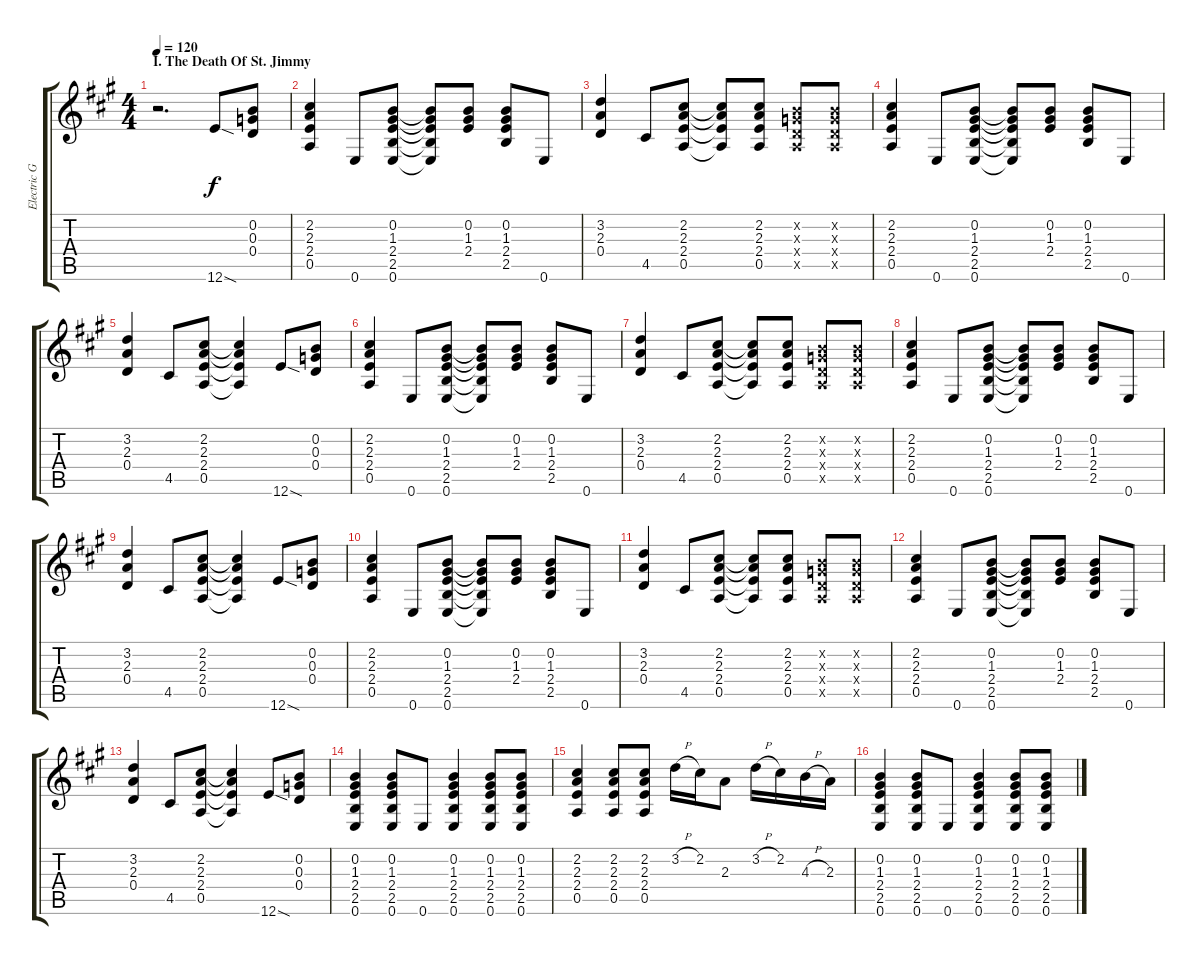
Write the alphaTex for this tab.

\track ("Electric Guitar 1" "Electric G") {instrument electricguitarclean}
\staff {score tabs}
\tuning (E4 B3 G3 D3 A2 E2) {hide}
\ts (4 4)
\section ("" "I. The Death Of St. Jimmy")
\tempo 120
\clef g2
\ks a
r.2{d dy f instrument electricguitarclean} 12.6{sod}.8 (0.2 0.3 0.4).8 |
(2.2 2.3 2.4 0.5).4 0.6.8 (0.2 1.3 2.4 2.5 0.6).8 (0.2{t} 1.3{t} 2.4{t} 2.5{t} 0.6{t}).8 (0.2 1.3 2.4).8 (0.2 1.3 2.4 2.5).8 0.6.8 |
(3.2 2.3 0.4).4 4.5.8 (2.2 2.3 2.4 0.5).8 (2.2{t} 2.3{t} 2.4{t} 0.5{t}).8 (2.2 2.3 2.4 0.5).8 (0.2{x} 0.3{x} 0.4{x} 0.5{x}).8 (0.2{x} 0.3{x} 0.4{x} 0.5{x}).8 |
(2.2 2.3 2.4 0.5).4 0.6.8 (0.2 1.3 2.4 2.5 0.6).8 (0.2{t} 1.3{t} 2.4{t} 2.5{t} 0.6{t}).8 (0.2 1.3 2.4).8 (0.2 1.3 2.4 2.5).8 0.6.8 |
(3.2 2.3 0.4).4 4.5.8 (2.2 2.3 2.4 0.5).8 (2.2{t} 2.3{t} 2.4{t} 0.5{t}).4 12.6{sod}.8 (0.2 0.3 0.4).8 |
(2.2 2.3 2.4 0.5).4 0.6.8 (0.2 1.3 2.4 2.5 0.6).8 (0.2{t} 1.3{t} 2.4{t} 2.5{t} 0.6{t}).8 (0.2 1.3 2.4).8 (0.2 1.3 2.4 2.5).8 0.6.8 |
(3.2 2.3 0.4).4 4.5.8 (2.2 2.3 2.4 0.5).8 (2.2{t} 2.3{t} 2.4{t} 0.5{t}).8 (2.2 2.3 2.4 0.5).8 (0.2{x} 0.3{x} 0.4{x} 0.5{x}).8 (0.2{x} 0.3{x} 0.4{x} 0.5{x}).8 |
(2.2 2.3 2.4 0.5).4 0.6.8 (0.2 1.3 2.4 2.5 0.6).8 (0.2{t} 1.3{t} 2.4{t} 2.5{t} 0.6{t}).8 (0.2 1.3 2.4).8 (0.2 1.3 2.4 2.5).8 0.6.8 |
(3.2 2.3 0.4).4 4.5.8 (2.2 2.3 2.4 0.5).8 (2.2{t} 2.3{t} 2.4{t} 0.5{t}).4 12.6{sod}.8 (0.2 0.3 0.4).8 |
(2.2 2.3 2.4 0.5).4 0.6.8 (0.2 1.3 2.4 2.5 0.6).8 (0.2{t} 1.3{t} 2.4{t} 2.5{t} 0.6{t}).8 (0.2 1.3 2.4).8 (0.2 1.3 2.4 2.5).8 0.6.8 |
(3.2 2.3 0.4).4 4.5.8 (2.2 2.3 2.4 0.5).8 (2.2{t} 2.3{t} 2.4{t} 0.5{t}).8 (2.2 2.3 2.4 0.5).8 (0.2{x} 0.3{x} 0.4{x} 0.5{x}).8 (0.2{x} 0.3{x} 0.4{x} 0.5{x}).8 |
(2.2 2.3 2.4 0.5).4 0.6.8 (0.2 1.3 2.4 2.5 0.6).8 (0.2{t} 1.3{t} 2.4{t} 2.5{t} 0.6{t}).8 (0.2 1.3 2.4).8 (0.2 1.3 2.4 2.5).8 0.6.8 |
(3.2 2.3 0.4).4 4.5.8 (2.2 2.3 2.4 0.5).8 (2.2{t} 2.3{t} 2.4{t} 0.5{t}).4 12.6{sod}.8 (0.2 0.3 0.4).8 |
(0.2 1.3 2.4 2.5 0.6).4 (0.2 1.3 2.4 2.5 0.6).8 0.6.8 (0.2 1.3 2.4 2.5 0.6).4 (0.2 1.3 2.4 2.5 0.6).8 (0.2 1.3 2.4 2.5 0.6).8 |
(2.2 2.3 2.4 0.5).4 (2.2 2.3 2.4 0.5).8 (2.2 2.3 2.4 0.5).8 3.2{h}.16 2.2.16 2.3.8 3.2{h}.16 2.2.16 4.3{h}.16 2.3.16 |
(0.2 1.3 2.4 2.5 0.6).4 (0.2 1.3 2.4 2.5 0.6).8 0.6.8 (0.2 1.3 2.4 2.5 0.6).4 (0.2 1.3 2.4 2.5 0.6).8 (0.2 1.3 2.4 2.5 0.6).8
